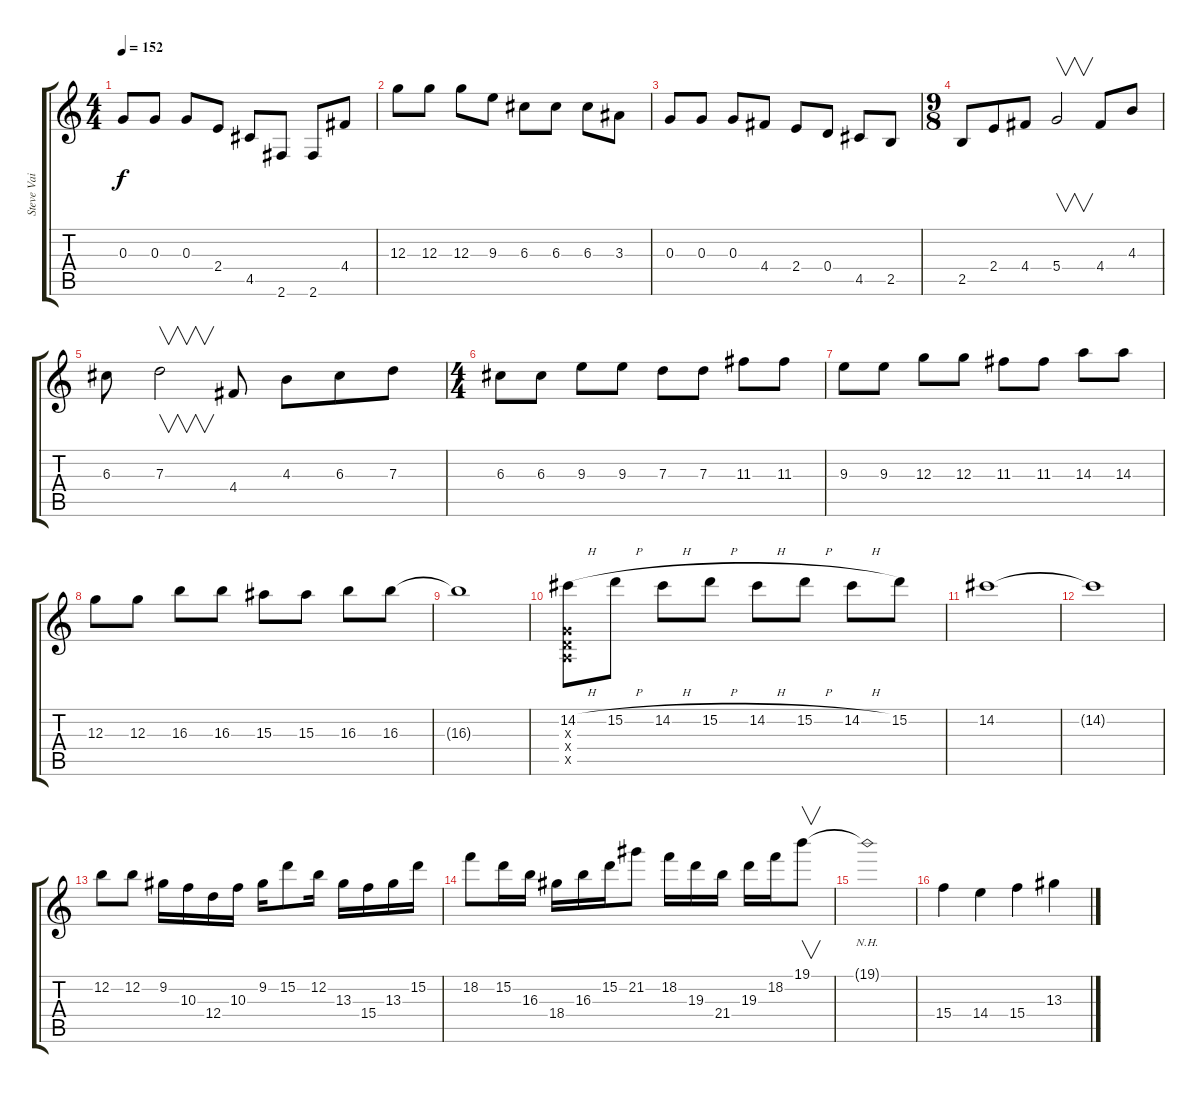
\track ("Steve Vai" "Steve Vai") {instrument distortionguitar}
\staff {score tabs}
\tuning (E4 B3 G3 D3 A2 E2) {hide}
\ts (4 4)
\tempo 152
\clef g2
\ks c
0.3.8{dy f} 0.3.8 0.3.8 2.4.8 4.5.8 2.6.8 2.6.8 4.4.8 |
12.3.8 12.3.8 12.3.8 9.3.8 6.3.8 6.3.8 6.3.8 3.3.8 |
0.3.8 0.3.8 0.3.8 4.4.8 2.4.8 0.4.8 4.5.8 2.5.8 |
\ts (9 8)
2.5.8 2.4.8 4.4.8 5.4.2{v} 4.4.8 4.3.8 |
6.3.8 7.3.2{v} 4.4.8 4.3.8 6.3.8 7.3.8 |
\ts (4 4)
6.3.8 6.3.8 9.3.8 9.3.8 7.3.8 7.3.8 11.3.8 11.3.8 |
9.3.8 9.3.8 12.3.8 12.3.8 11.3.8 11.3.8 14.3.8 14.3.8 |
12.3.8 12.3.8 16.3.8 16.3.8 15.3.8 15.3.8 16.3.8 16.3.8 |
16.3{t}.1 |
(14.2{h} 0.3{x} 0.4{x} 0.5{x}).8 15.2{h}.8 14.2{h}.8 15.2{h}.8 14.2{h}.8 15.2{h}.8 14.2{h}.8 15.2.8 |
14.2.1 |
14.2{t}.1 |
12.2.8 12.2.8 9.2.16 10.3.16 12.4.16 10.3.16 9.2.16 15.2.8 12.2.16 13.3.16 15.4.16 13.3.16 15.2.16 |
18.2.8 15.2.16 16.3.16 18.4.16 16.3.16 15.2.16 21.2.8 18.2.16 19.3.16 21.4.16 19.3.16 18.2.16 19.1.8{v} |
19.1{nh t}.1 |
15.4.4 14.4.4 15.4.4 13.3.4
